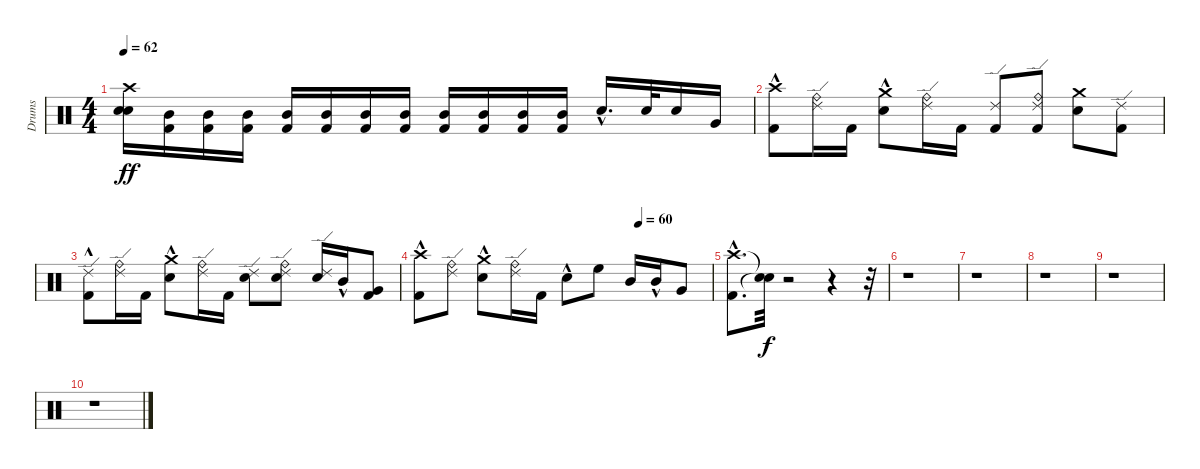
\track ("Drums" "Drums") {instrument percussion}
\staff {score}
\articulation defaults
\ts (4 4)
\tempo 62
\clef neutral
\ks c
("Crash high (hit)" "Snare (hit) 2" "Electric Snare (hit)").16{dy ff} ("Mid Tom (hit)" "Kick (hit) 2").16 ("Mid Tom (hit)" "Kick (hit) 2").16 ("Mid Tom (hit)" "Kick (hit) 2").16 ("Mid Tom (hit)" "Kick (hit) 2").16 ("Mid Tom (hit)" "Kick (hit) 2").16 ("Mid Tom (hit)" "Kick (hit) 2").16 ("Mid Tom (hit)" "Kick (hit) 2").16 ("Mid Tom (hit)" "Kick (hit) 2").16 ("Mid Tom (hit)" "Kick (hit) 2").16 ("Mid Tom (hit)" "Kick (hit) 2").16 ("Mid Tom (hit)" "Kick (hit) 2").16 "Snare (hit) 2"{hac}.16{d} "Snare (hit) 2".32 "Snare (hit) 2".16 "Very Low Tom (hit)".16 |
("Crash high (hit)" "Kick (hit) 2"{hac}).8 ("Ride (bell)" "Ride (edge) 2").16 "Kick (hit) 2".16 ("Crash medium (hit)" "Snare (hit) 2"{hac}).8 ("Ride (bell)" "Ride (edge) 2").16 "Kick (hit) 2".16 ("Ride (edge) 2" "Kick (hit) 2").8 ("Ride (bell)" "Ride (edge) 2" "Kick (hit) 2").8 ("Crash medium (hit)" "Snare (hit) 2").8 ("Ride (edge) 2" "Kick (hit) 2").8 |
("Ride (edge) 2" "Kick (hit) 2"{hac}).8 ("Ride (bell)" "Ride (edge) 2").16 "Kick (hit) 2".16 ("Crash medium (hit)" "Snare (hit) 2"{hac}).8 ("Ride (bell)" "Ride (edge) 2").16 "Kick (hit) 2".16 ("Ride (edge) 2" "Snare (hit) 2").8 ("Ride (bell)" "Ride (edge) 2" "Snare (hit) 2").8 ("Ride (edge) 2" "Snare (hit) 2").16 "Mid Tom (hit)"{hac}.16 ("Kick (hit) 2" "Very Low Tom (hit)").8 |
\tempo (60 0.75)
("Crash high (hit)" "Kick (hit) 2"{hac}).8 ("Ride (bell)" "Ride (edge) 2").8 ("Crash medium (hit)" "Snare (hit) 2"{hac}).8 ("Ride (bell)" "Ride (edge) 2").16 "Kick (hit) 2".16 "Snare (hit) 2"{hac}.8 "High Floor Tom (hit)".8 "Mid Tom (hit)".16 "Mid Tom (hit)"{hac}.16 "Very Low Tom (hit)".8 |
("Crash high (hit)"{hac} "Kick (hit) 2"{hac}).8{d} ("Snare (hit)"{t} "Snare (hit)"{t}).32{dy f} r.2 r.4 r.32 |
r.1 |
r.1 |
r.1 |
r.1 |
r.1
